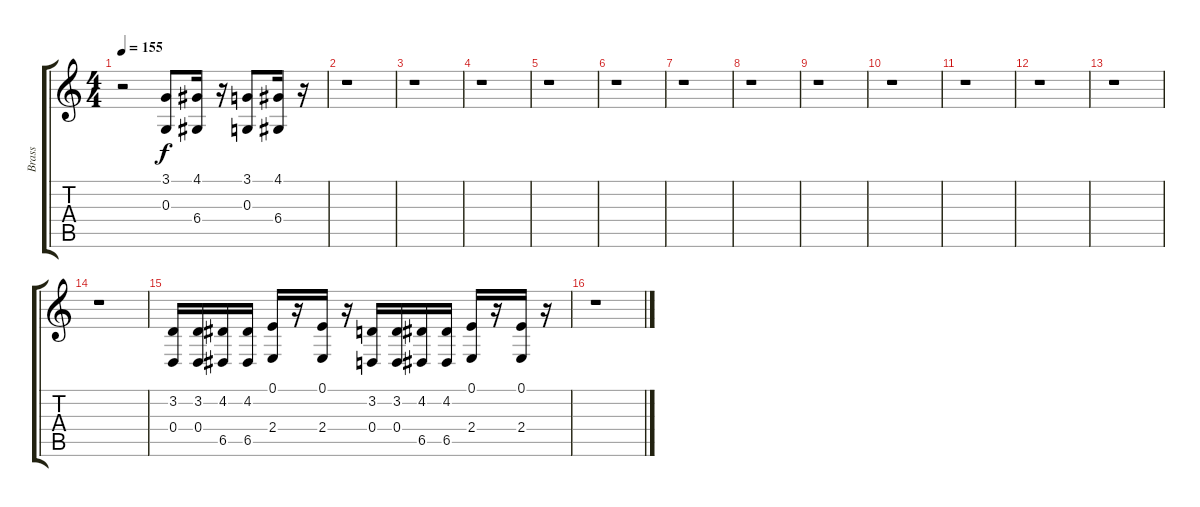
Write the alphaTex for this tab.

\track ("Brass" "Brass") {instrument brasssection}
\staff {score tabs}
\tuning (E4 B3 G3 D3 A2 E2) {hide}
\ts (4 4)
\tempo 155
\clef g2
\ks c
r.2{dy f} (3.1 0.3).8 (4.1 6.4).16 r.16 (3.1 0.3).8 (4.1 6.4).16 r.16 |
r.1 |
r.1 |
r.1 |
r.1 |
r.1 |
r.1 |
r.1 |
r.1 |
r.1 |
r.1 |
r.1 |
r.1 |
r.1 |
(3.2 0.4).16 (3.2 0.4).16 (4.2 6.5).16 (4.2 6.5).16 (0.1 2.4).16 r.16 (0.1 2.4).16 r.16 (3.2 0.4).16 (3.2 0.4).16 (4.2 6.5).16 (4.2 6.5).16 (0.1 2.4).16 r.16 (0.1 2.4).16 r.16 |
r.1
